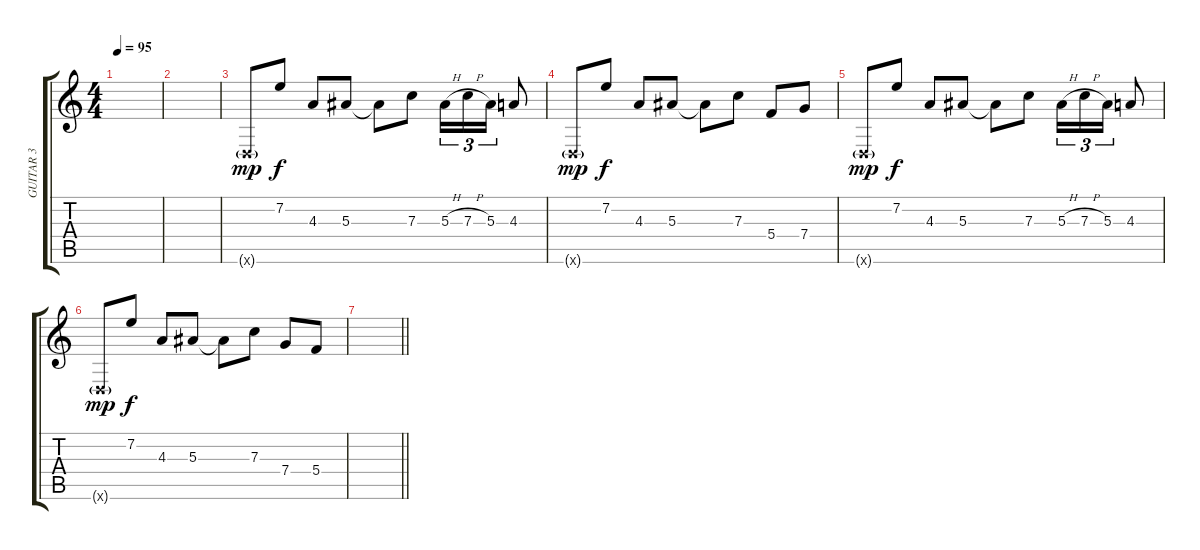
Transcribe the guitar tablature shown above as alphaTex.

\track ("GUITAR 3" "GUITAR 3") {instrument distortionguitar}
\staff {score tabs}
\tuning (D4 A3 F3 C3 G2 D2) {hide}
\ts (4 4)
\tempo 95
\clef g2
\ks c
|
|
0.6{g x}.8{dy mp volume 4} 7.2.8{dy f} 4.3.8 5.3.8 5.3{t}.8 7.3.8 5.3{h}.16{tu (3 2)} 7.3{h}.16{tu (3 2)} 5.3.16{tu (3 2)} 4.3.8 |
0.6{g x}.8{dy mp} 7.2.8{dy f} 4.3.8 5.3.8 5.3{t}.8 7.3.8 5.4.8 7.4.8 |
0.6{g x}.8{dy mp} 7.2.8{dy f} 4.3.8 5.3.8 5.3{t}.8 7.3.8 5.3{h}.16{tu (3 2)} 7.3{h}.16{tu (3 2)} 5.3.16{tu (3 2)} 4.3.8 |
0.6{g x}.8{dy mp} 7.2.8{dy f} 4.3.8 5.3.8 5.3{t}.8 7.3.8 7.4.8 5.4.8 |
\barLineRight lightlight
